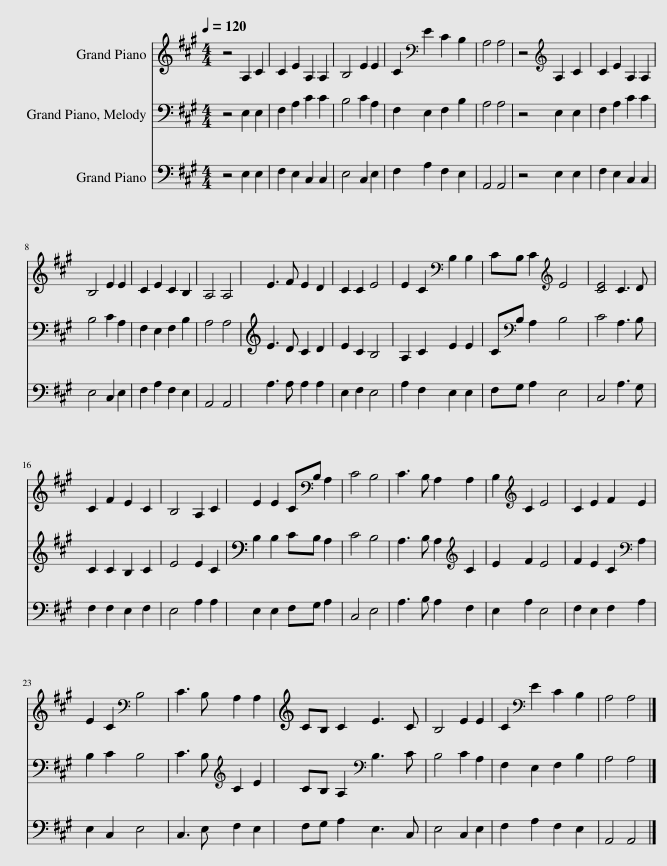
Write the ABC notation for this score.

X:1
%%score 1 2 3
L:1/8
Q:1/4=120
M:4/4
I:linebreak $
K:A
V:1 treble
V:2 bass
V:3 bass
V:1
 z4 A,2 C2 | C2 E2 A,2 A,2 | B,4 E2 E2 | C2[K:bass] E2 C2 B,2 | A,4 A,4 | %5
 z4[K:treble] A,2 C2 | C2 E2 A,2 A,2 |$ B,4 E2 E2 | C2 E2 C2 B,2 | A,4 A,4 | %10
 E3 F E2 D2 | C2 C2 E4 | E2 C2[K:bass] B,2 B,2 | CB, C2[K:treble] E4 | [CE]4 C3 D |$ %15
 C2 F2 E2 C2 | B,4 A,2 C2 | E2 E2 C[K:bass]B, A,2 | C4 B,4 | C3 B, A,2 A,2 | %20
 B,2[K:treble] C2 E4 | C2 E2 F2 E2 |$ E2 C2[K:bass] B,4 | C3 B, A,2 A,2 | CB, C2 E3 C | %25
 B,4 E2 E2 | C2[K:bass] E2 C2 B,2 | A,4 A,4 |] %28
V:2
 z4 E,2 E,2 | F,2 A,2 C2 C2 | B,4 C2 A,2 | F,2 E,2 F,2 B,2 | A,4 A,4 | %5
 z4 E,2 E,2 | F,2 A,2 C2 C2 |$ B,4 C2 A,2 | F,2 E,2 F,2 B,2 | A,4 A,4 | %10
 E3 D C2 D2 | E2 C2 B,4 | A,2 C2 E2 E2 | C[K:bass]B, A,2 B,4 | C4 A,3 B, |$ %15
 C2 C2 B,2 C2 | E4 E2 C2 | B,2 B,2 CB, A,2 | C4 B,4 | A,3 B, A,2[K:treble] C2 | %20
 E2 F2 E4 | F2 E2 C2[K:bass] A,2 |$ B,2 C2 B,4 | C3 B,[K:treble] C2 E2 | CB, A,2[K:bass] B,3 C | %25
 B,4 C2 A,2 | F,2 E,2 F,2 B,2 | A,4 A,4 |] %28
V:3
 z4 E,2 E,2 | F,2 E,2 C,2 C,2 | E,4 C,2 E,2 | F,2 A,2 F,2 E,2 | A,,4 A,,4 | %5
 z4 E,2 E,2 | F,2 E,2 C,2 C,2 |$ E,4 C,2 E,2 | F,2 A,2 F,2 E,2 | A,,4 A,,4 | %10
 A,3 A, A,2 A,2 | E,2 F,2 E,4 | A,2 F,2 E,2 E,2 | F,G, A,2 E,4 | C,4 A,3 G, |$ %15
 F,2 F,2 E,2 F,2 | E,4 A,2 A,2 | E,2 E,2 F,G, A,2 | C,4 E,4 | A,3 B, A,2 F,2 | %20
 E,2 A,2 E,4 | F,2 E,2 F,2 A,2 |$ E,2 C,2 E,4 | C,3 E, F,2 E,2 | F,G, A,2 E,3 C, | %25
 E,4 C,2 E,2 | F,2 A,2 F,2 E,2 | A,,4 A,,4 |] %28
